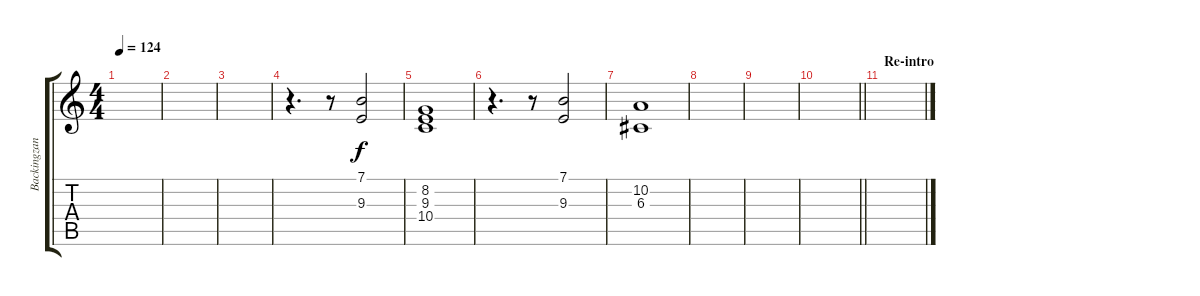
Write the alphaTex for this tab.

\track ("Backingzang" "Backingzan") {instrument clarinet}
\staff {score tabs}
\tuning (E4 B3 G3 D3 A2 E2) {hide}
\ts (4 4)
\tempo 124
\clef g2
\ks c
|
|
|
r.4{d} r.8 (7.1 9.3).2 |
(8.2 9.3 10.4).1 |
r.4{d} r.8 (7.1 9.3).2 |
(10.2 6.3).1 |
|
|
\barLineRight lightlight
|
\section ("" "Re-intro")
